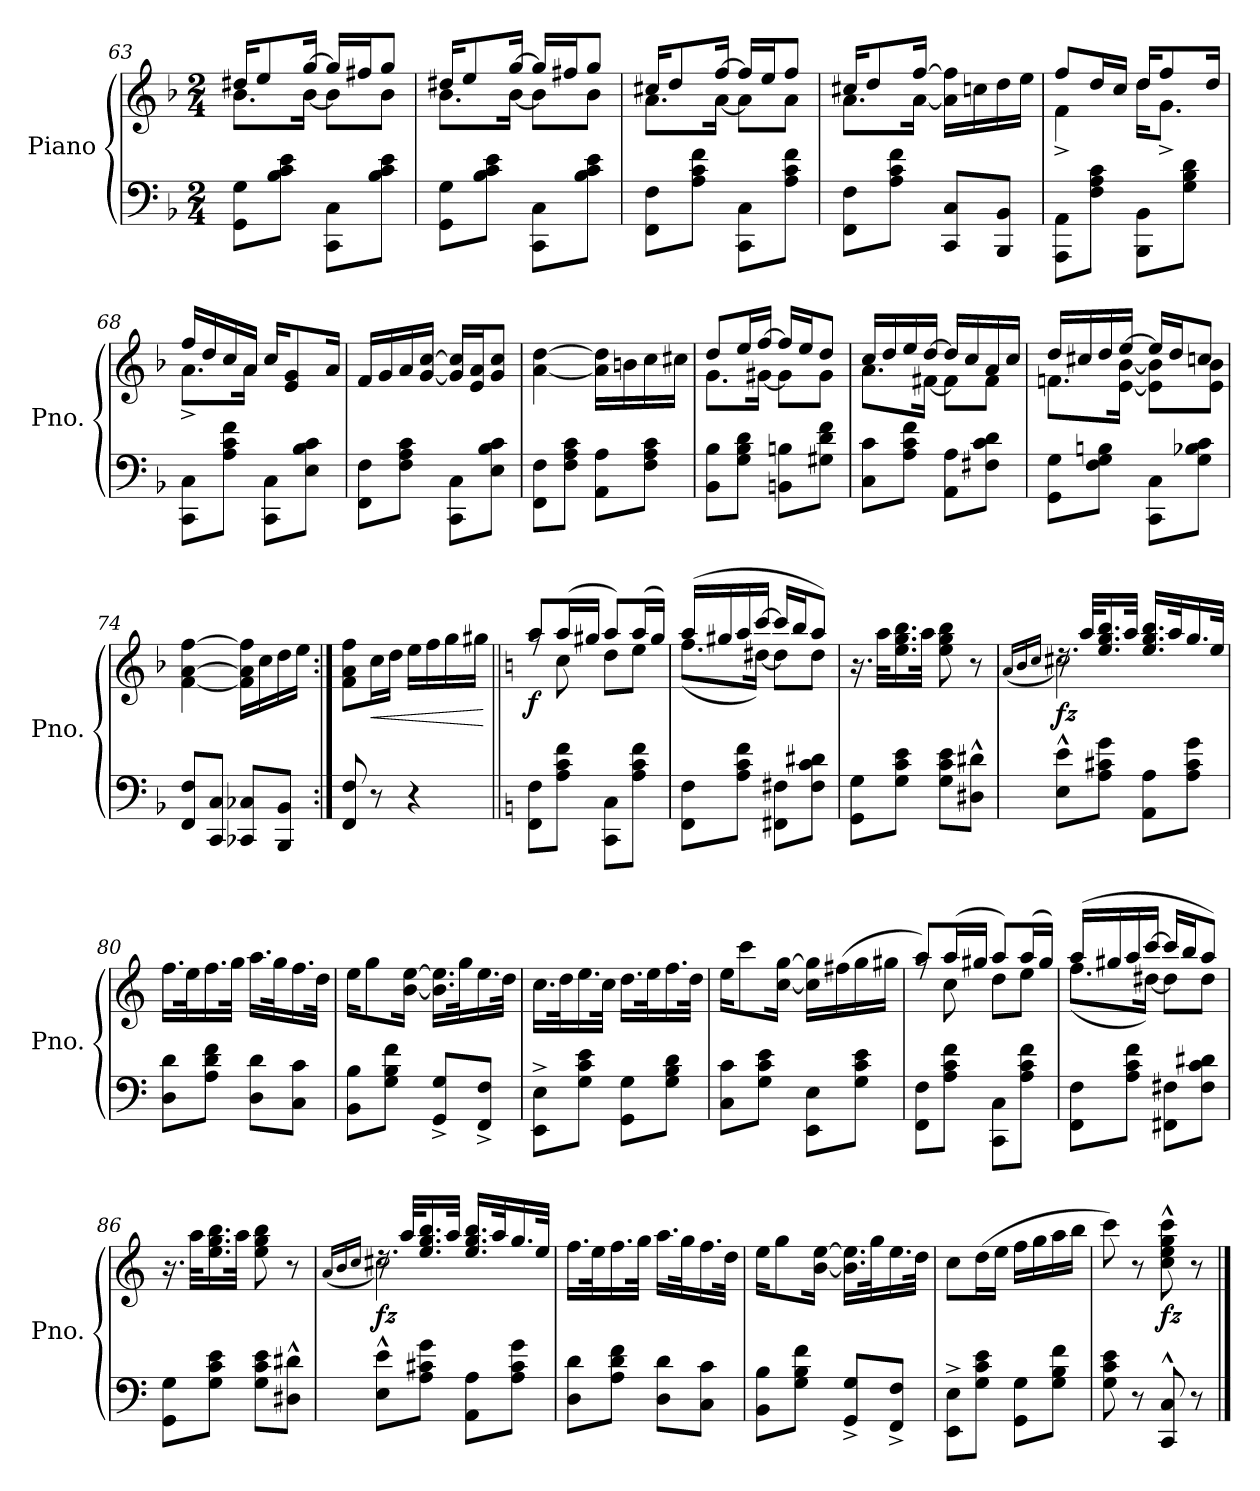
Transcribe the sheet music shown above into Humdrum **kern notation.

**kern	**kern	**dynam
*part1	*part1	*part1
*staff2	*staff1	*staff1/2
*I"Piano	*	*
*I'Pno.	*	*
!!LO:LB:g=z
*clefF4	*clefG2	*
*k[b-]	*k[b-]	*
*M2/4	*M2/4	*
=63	=63	=63
*	*^	*
8GG\ 8G\L	16dd#X/KL	8.b-\L	.
.	8ee/	.	.
8B-\ 8c\ 8e\J	.	.	.
.	[16gg/Jk	[16b-\Jk	.
8CC\ 8C\L	16gg/LL]	8b-\L]	.
.	16ff#X/J	.	.
8B-\ 8c\ 8e\J	8gg/J	8b-\J	.
=64	=64	=64	=64
8GG\ 8G\L	16dd#X/KL	8.b-\L	.
.	8ee/	.	.
8B-\ 8c\ 8e\J	.	.	.
.	[16gg/Jk	[16b-\Jk	.
8CC\ 8C\L	16gg/LL]	8b-\L]	.
.	16ff#X/J	.	.
8B-\ 8c\ 8e\J	8gg/J	8b-\J	.
=65	=65	=65	=65
8FF\ 8F\L	16cc#X/KL	8.a\L	.
.	8dd/	.	.
8A\ 8c\ 8f\J	.	.	.
.	[16ff/Jk	[16a\Jk	.
8CC\ 8C\L	16ff/LL]	8a\L]	.
.	16ee/J	.	.
8A\ 8c\ 8f\J	8ff/J	8a\J	.
=66	=66	=66	=66
8FF\ 8F\L	16cc#X/KL	8.a\L	.
.	8dd/	.	.
8A\ 8c\ 8f\J	.	.	.
.	[16ff/Jk	[16a\Jk	.
8CC/ 8C/L	16a\] 16ff\]LL	4ryy	.
.	16ccn\	.	.
8BBB-/ 8BB-/J	16dd\	.	.
.	16ee\JJ	.	.
!!LO:PB:g=z	!!
=67	=67	=67	=67
8AAA\ 8AA\L	8ff/L	4f^\	.
8F\ 8A\ 8c\J	16dd/L	.	.
.	16cc/JJ	.	.
8BBB-\ 8BB-\L	16dd/KL	16dd\KL	.
.	8ff/	8.g^\J	.
8G\ 8B-\ 8d\J	.	.	.
.	16dd/Jk	.	.
=68	=68	=68	=68
8CC\ 8C\L	16ff/LL	8.a^\L	.
.	16dd/	.	.
8A\ 8c\ 8f\J	16cc/	.	.
.	16a/JJ	16a\Jk	.
8CC\ 8C\L	16cc/KL	4ryy	.
.	8e/ 8g/	.	.
8E\ 8B-\ 8c\J	.	.	.
.	16a/Jk	.	.
*	*v	*v	*
=69	=69	=69
8FF\ 8F\L	16f/LL	.
.	16g/	.
8F\ 8A\ 8c\J	16a/	.
.	[16g/ [16cc/JJ	.
8CC\ 8C\L	16g/] 16cc/]LL	.
.	16e/ 16a/J	.
8E\ 8B-\ 8c\J	8g/ 8cc/J	.
=70	=70	=70
8FF\ 8F\L	[4a\ [4dd\	.
8F\ 8A\ 8c\J	.	.
8AA\ 8A\L	16a\] 16dd\]LL	.
.	16bn\	.
8F\ 8A\ 8c\J	16cc\	.
.	16cc#X\JJ	.
!!LO:LB:g=z
=71	=71	=71
*	*^	*
8BB-\ 8B-\L	8dd/L	8.g\L	.
8G\ 8B-\ 8d\J	16ee/L	.	.
.	[16ff/JJ	[16g#X\Jk	.
8BBn\ 8Bn\L	16ff/LL]	8g#\L]	.
.	16ee/J	.	.
8G#X\ 8d\ 8f\J	8dd/J	8g#\J	.
=72	=72	=72	=72
8C\ 8c\L	16cc/LL	8.a\L	.
.	16dd/	.	.
8A\ 8c\ 8f\J	16ee/	.	.
.	[16dd/JJ	[16f#X\Jk	.
8AA\ 8A\L	16dd/LL]	8f#\L]	.
.	16cc/	.	.
8F#X\ 8c\ 8d\J	16a/	8f#\J	.
.	16cc/JJ	.	.
=73	=73	=73	=73
8GG\ 8G\L	16dd/LL	8.fn\L	.
.	16cc#X/	.	.
8F\ 8G\ 8Bn\J	16dd/	.	.
.	[16ee/JJ	[16e\ [16b-\Jk	.
8CC\ 8C\L	16ee/LL]	8e\] 8b-\]L	.
.	16dd/J	.	.
8G\ 8B-X\ 8c\J	8ccn/J	8e\ 8b-\J	.
*	*v	*v	*
=74	=74	=74
8FF/ 8F/L	[4f\ [4a\ [4ff\	.
8CC/ 8C/J	.	.
8CC-X/ 8C-X/L	16f\] 16a\] 16ff\]LL	.
.	16cc\	.
8BBB-/ 8BB-/J	16dd\	.
.	16ee\JJ	.
=75:|!	=75:|!	=75:|!
8FF/ 8F/	8f\ 8a\ 8ff\L	.
!	!	!LO:HP:b
8r	16cc\L	<
.	16dd\JJ	.
4r	16ee\LL	.
.	16ff\	.
.	16gg\	.
.	16gg#X\JJ	.
.	.	[
!!LO:LB:g=z
=76||	=76||	=76||
*k[]	*k[]	*
*	*^	*
!	!	!	!LO:DY:b
8FF\ 8F\L	8aa/L	8rff	f
8A\ 8c\ 8f\J	(>16aa/L	8cc\	.
.	16gg#X/JJ	.	.
8CC\ 8C\L	8aa/L)	8dd\L	.
8A\ 8c\ 8f\J	(>16aa/L	8ee\J	.
.	16gg#/JJ)	.	.
=77	=77	=77	=77
8FF\ 8F\L	(>16aa/LL	(<8.ff\L	.
.	16gg#X/	.	.
8A\ 8c\ 8f\J	16aa/	.	.
.	[16ccc/JJ	[16dd#X\Jk)	.
8FF#X\ 8F#X\L	16ccc/LL]	8dd#\L]	.
.	16bb/J	.	.
8F#\ 8c\ 8d#X\J	8aa/J)	8dd#\J	.
*	*v	*v	*
=78	=78	=78
8GG\ 8G\L	16.r	.
.	32aa\KLL	.
8G\ 8c\ 8e\J	16.ee\ 16.gg\ 16.bb\	.
.	32aa\JJk	.
8G\ 8c\ 8e\L	8ee\ 8gg\ 8bb\	.
8D#X\^^ 8d#X\^^J	8r	.
=79	=79	=79
*	*^	*
.	.	(<16qa/LL	.
.	.	16qb/	.
.	.	16qcc/JJ	.
!	!	!	!LO:DY:b
8E\^^ 8e\^^L	16.rdd	2cc#X\)	fz
.	32aa/KLL	.	.
8A\ 8c#X\ 8g\J	16.ee/ 16.gg/ 16.bb/	.	.
.	32aa/JJk	.	.
8AA\ 8A\L	16.ee/ 16.gg/ 16.bb/LL	.	.
.	32aa/K	.	.
8A\ 8c#\ 8g\J	16.gg/	.	.
.	32ee/JJk	.	.
*	*v	*v	*
=80	=80	=80
8D\ 8d\L	16.ff\LL	.
.	32ee\K	.
8A\ 8d\ 8f\J	16.ff\	.
.	32gg\JJk	.
8D\ 8d\L	16.aa\LL	.
.	32gg\K	.
8C\ 8c\J	16.ff\	.
.	32dd\JJk	.
!!LO:LB:g=z
=81	=81	=81
8BB\ 8B\L	16ee\KL	.
.	8gg\	.
8G\ 8B\ 8f\J	.	.
.	[16b\ [16ee\Jk	.
8GG/^ 8G/^L	16.b\] 16.ee\]LL	.
.	32gg\K	.
8FF/^ 8F/^J	16.ee\	.
.	32dd\JJk	.
=82	=82	=82
8EE\^ 8E\^L	16.cc\LL	.
.	32dd\K	.
8G\ 8c\ 8e\J	16.ee\	.
.	32cc\JJk	.
8GG\ 8G\L	16.dd\LL	.
.	32ee\K	.
8G\ 8B\ 8d\J	16.ff\	.
.	32dd\JJk	.
=83	=83	=83
8C\ 8c\L	16ee\KL	.
.	8ccc\	.
8G\ 8c\ 8e\J	.	.
.	[16cc\ [16gg\Jk	.
8EE\ 8E\L	16cc\] 16gg\]LL	.
.	(>16ff#X\	.
8G\ 8c\ 8e\J	16gg\	.
.	16gg#X\JJ	.
=84	=84	=84
*	*^	*
8FF\ 8F\L	8aa/L)	8rff	.
8A\ 8c\ 8f\J	(>16aa/L	8cc\	.
.	16gg#X/JJ	.	.
8CC\ 8C\L	8aa/L)	8dd\L	.
8A\ 8c\ 8f\J	(>16aa/L	8ee\J	.
.	16gg#/JJ)	.	.
=85	=85	=85	=85
8FF\ 8F\L	(>16aa/LL	(<8.ff\L	.
.	16gg#X/	.	.
8A\ 8c\ 8f\J	16aa/	.	.
.	[16ccc/JJ	[16dd#X\Jk)	.
8FF#X\ 8F#X\L	16ccc/LL]	8dd#\L]	.
.	16bb/J	.	.
8F#\ 8c\ 8d#X\J	8aa/J)	8dd#\J	.
*	*v	*v	*
!!LO:LB:g=z
=86	=86	=86
8GG\ 8G\L	16.r	.
.	32aa\KLL	.
8G\ 8c\ 8e\J	16.ee\ 16.gg\ 16.bb\	.
.	32aa\JJk	.
8G\ 8c\ 8e\L	8ee\ 8gg\ 8bb\	.
8D#X\^^ 8d#X\^^J	8r	.
=87	=87	=87
*	*^	*
.	.	(<16qa/LL	.
.	.	16qb/	.
.	.	16qcc/JJ	.
!	!	!	!LO:DY:b
8E\^^ 8e\^^L	16.rdd	2cc#X\)	fz
.	32aa/KLL	.	.
8A\ 8c#X\ 8g\J	16.ee/ 16.gg/ 16.bb/	.	.
.	32aa/JJk	.	.
8AA\ 8A\L	16.ee/ 16.gg/ 16.bb/LL	.	.
.	32aa/K	.	.
8A\ 8c#\ 8g\J	16.gg/	.	.
.	32ee/JJk	.	.
*	*v	*v	*
=88	=88	=88
8D\ 8d\L	16.ff\LL	.
.	32ee\K	.
8A\ 8d\ 8f\J	16.ff\	.
.	32gg\JJk	.
8D\ 8d\L	16.aa\LL	.
.	32gg\K	.
8C\ 8c\J	16.ff\	.
.	32dd\JJk	.
=89	=89	=89
8BB\ 8B\L	16ee\KL	.
.	8gg\	.
8G\ 8B\ 8f\J	.	.
.	[16b\ [16ee\Jk	.
8GG/^ 8G/^L	16.b\] 16.ee\]LL	.
.	32gg\K	.
8FF/^ 8F/^J	16.ee\	.
.	32dd\JJk	.
=90	=90	=90
8EE\^ 8E\^L	8cc\L	.
8G\ 8c\ 8e\J	(>16dd\L	.
.	16ee\JJ	.
8GG\ 8G\L	16ff\LL	.
.	16gg\	.
8G\ 8B\ 8f\J	16aa\	.
.	16bb\JJ	.
=91	=91	=91
8G\ 8c\ 8e\	8ccc\)	.
8r	8r	.
!	!	!LO:DY:b
8CC/^^ 8C/^^	8cc\^^ 8ee\^^ 8gg\^^ 8ccc\^^	fz
8r	8r	.
==	==	==
*-	*-	*-
